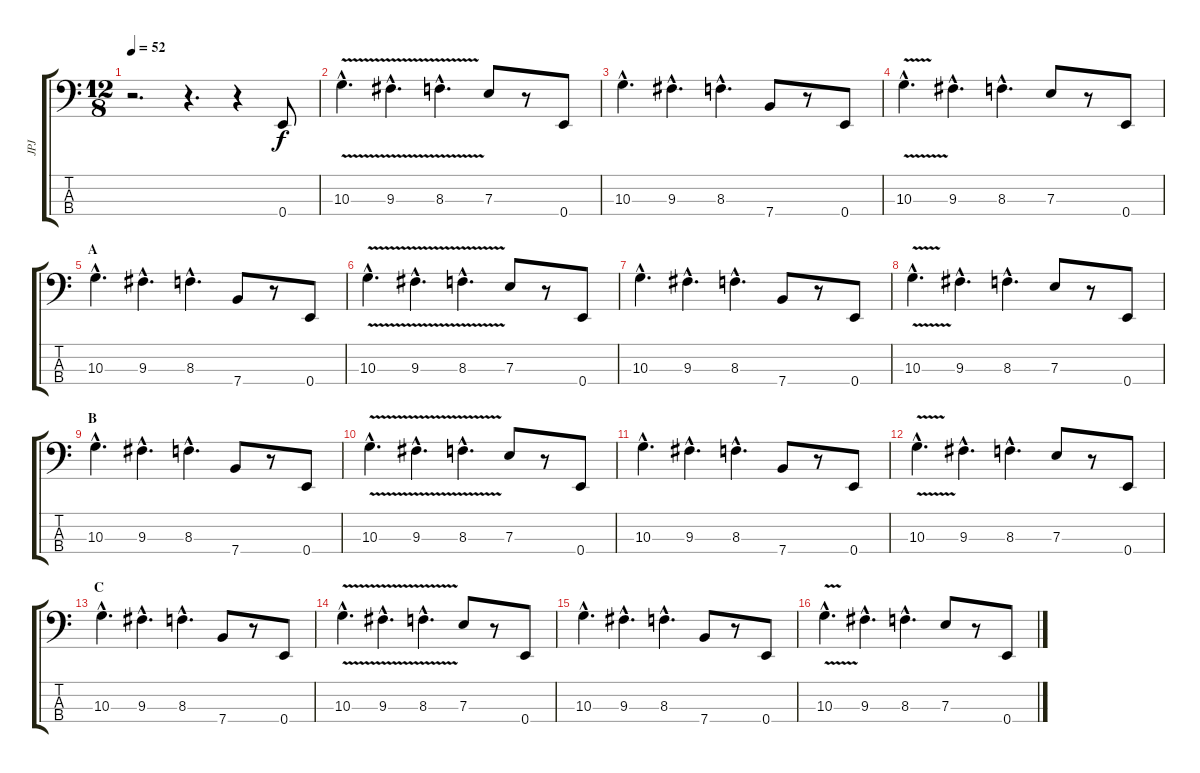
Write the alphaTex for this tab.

\track ("JPJ" "JPJ") {instrument electricbassfinger}
\staff {score tabs}
\tuning (G2 D2 A1 E1) {hide}
\ts (12 8)
\tempo 52
\clef f4
\ks c
r.2{d dy f instrument electricbassfinger} r.4{d} r.4 0.4.8 |
10.3{v hac}.4{d} 9.3{v hac}.4{d} 8.3{v hac}.4{d} 7.3.8 r.8 0.4.8 |
10.3{hac}.4{d} 9.3{hac}.4{d} 8.3{hac}.4{d} 7.4.8 r.8 0.4.8 |
10.3{v hac}.4{d} 9.3{hac}.4{d} 8.3{hac}.4{d} 7.3.8 r.8 0.4.8 |
\section ("" "A")
10.3{hac}.4{d} 9.3{hac}.4{d} 8.3{hac}.4{d} 7.4.8 r.8 0.4.8 |
10.3{v hac}.4{d} 9.3{v hac}.4{d} 8.3{v hac}.4{d} 7.3.8 r.8 0.4.8 |
10.3{hac}.4{d} 9.3{hac}.4{d} 8.3{hac}.4{d} 7.4.8 r.8 0.4.8 |
10.3{v hac}.4{d} 9.3{hac}.4{d} 8.3{hac}.4{d} 7.3.8 r.8 0.4.8 |
\section ("" "B")
10.3{hac}.4{d} 9.3{hac}.4{d} 8.3{hac}.4{d} 7.4.8 r.8 0.4.8 |
10.3{v hac}.4{d} 9.3{v hac}.4{d} 8.3{v hac}.4{d} 7.3.8 r.8 0.4.8 |
10.3{hac}.4{d} 9.3{hac}.4{d} 8.3{hac}.4{d} 7.4.8 r.8 0.4.8 |
10.3{v hac}.4{d} 9.3{hac}.4{d} 8.3{hac}.4{d} 7.3.8 r.8 0.4.8 |
\section ("" "C")
10.3{hac}.4{d} 9.3{hac}.4{d} 8.3{hac}.4{d} 7.4.8 r.8 0.4.8 |
10.3{v hac}.4{d} 9.3{v hac}.4{d} 8.3{v hac}.4{d} 7.3.8 r.8 0.4.8 |
10.3{hac}.4{d} 9.3{hac}.4{d} 8.3{hac}.4{d} 7.4.8 r.8 0.4.8 |
10.3{v hac}.4{d} 9.3{hac}.4{d} 8.3{hac}.4{d} 7.3.8 r.8 0.4.8
